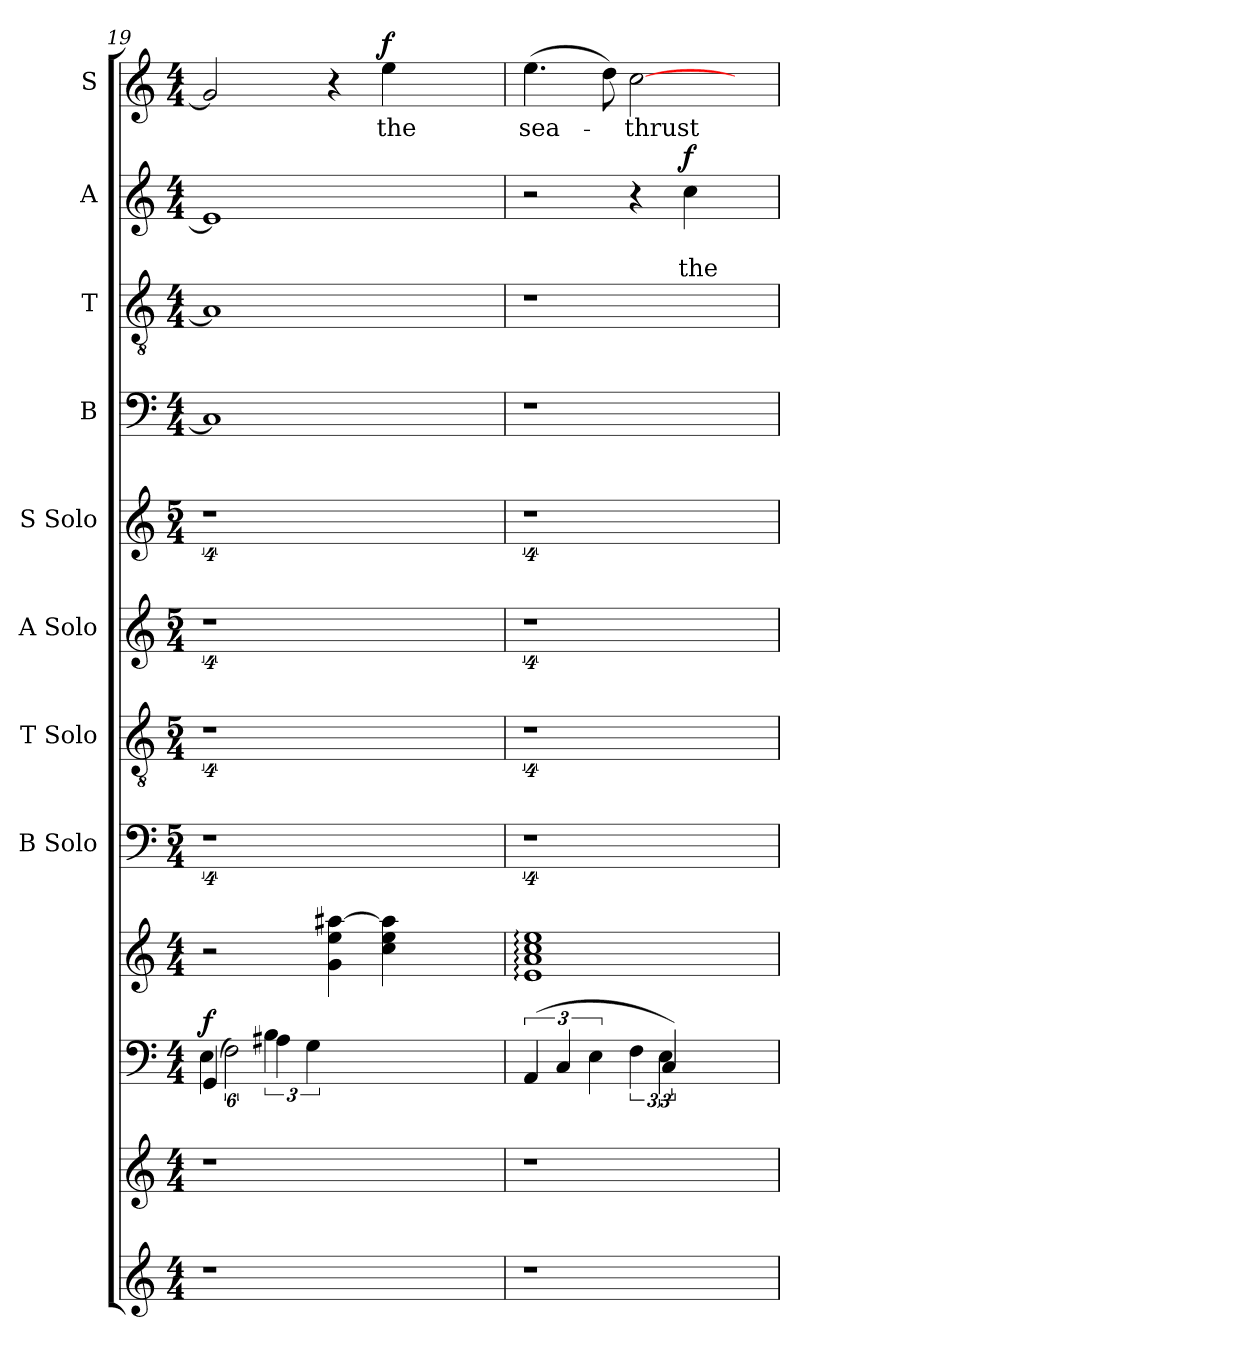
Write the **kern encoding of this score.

**kern	**kern	**kern	**dynam	**kern	**kern	**kern	**kern	**kern	**kern	**text	**kern	**text	**kern	**text	**text	**dynam	**kern	**text	**dynam
*part12	*part11	*part10	*part10	*part9	*part8	*part7	*part6	*part5	*part4	*part4	*part3	*part3	*part2	*part2	*part2	*part2	*part1	*part1	*part1
*staff12	*staff11	*staff10	*staff10	*staff9	*staff8	*staff7	*staff6	*staff5	*staff4	*staff4	*staff3	*staff3	*staff2	*staff2	*staff2	*staff2	*staff1	*staff1	*staff1
*	*	*	*	*	*I"B Solo	*I"T Solo	*I"A Solo	*I"S Solo	*I"B	*	*I"T	*	*I"A	*	*	*	*I"S	*	*
*clefG2	*clefG2	*clefF4	*	*clefG2	*clefF4	*clefGv2	*clefG2	*clefG2	*clefF4	*	*clefGv2	*	*clefG2	*	*	*	*clefG2	*	*
*k[]	*k[]	*k[]	*	*k[]	*k[]	*k[]	*k[]	*k[]	*k[]	*	*k[]	*	*k[]	*	*	*	*k[]	*	*
*C:	*C:	*C:	*	*C:	*C:	*C:	*C:	*C:	*C:	*	*C:	*	*C:	*	*	*	*C:	*	*
*M4/4	*M4/4	*M4/4	*	*M4/4	*M5/4	*M5/4	*M5/4	*M5/4	*M4/4	*	*M4/4	*	*M4/4	*	*	*	*M4/4	*	*
=19	=19	=19	=19	=19	=19	=19	=19	=19	=19	=19	=19	=19	=19	=19	=19	=19	=19	=19	=19
*	*	*^	*	*^	*	*	*	*	*	*	*	*	*	*	*	*	*	*	*
*	*	*	*^	*	*	*	*	*	*	*	*	*	*	*	*	*	*	*	*	*	*
!	!	!	!	!	!LO:DY:a	!	!	!	!	!	!	!	!	!	!	!	!	!	!	!	!	!
1r	1r	(<4GG>/	4E\	12%5ryy	f	16..ryy	2r	4%5r	4%5r	4%5r	4%5r	1C]	.	1A#]	.	1e]	.	.	.	2g/]	.	.
.	.	.	.	.	.	4ryy	.	.	.	.	.	.	.	.	.	.	.	.	.	.	.	.
.	.	6B\	4A#X\	.	.	.	.	.	.	.	.	.	.	.	.	.	.	.	.	.	.	.
.	.	.	.	.	.	2ryy	.	.	.	.	.	.	.	.	.	.	.	.	.	.	.	.
.	.	6G\	.	6F\)	.	.	.	.	.	.	.	.	.	.	.	.	.	.	.	.	.	.
.	.	.	3%2ryy	.	.	.	4g\ 4ee\ [>4aa#X\	.	.	.	.	.	.	.	.	.	.	.	.	4r	.	.
.	.	3%2ryy	.	3%2ryy	.	.	.	.	.	.	.	.	.	.	.	.	.	.	.	.	.	.
!	!	!	!	!	!	!	!	!	!	!	!	!	!	!	!	!	!	!	!	!	!LO:LY:b	!LO:DY:a
.	.	.	.	.	.	.	4cc\ 4ee\ 4aa#\]	.	.	.	.	.	.	.	.	.	.	.	.	4ee\	the	f
.	.	.	.	.	.	4ryy	.	.	.	.	.	.	.	.	.	.	.	.	.	.	.	.
4ryy	4ryy	.	.	.	.	.	4ryy	.	.	.	.	4ryy	.	4ryy	.	4ryy	.	.	.	4ryy	.	.
.	.	.	.	.	.	8ryy	.	.	.	.	.	.	.	.	.	.	.	.	.	.	.	.
.	.	.	12ryy	.	.	.	.	.	.	.	.	.	.	.	.	.	.	.	.	.	.	.
.	.	.	.	.	.	64ryy	.	.	.	.	.	.	.	.	.	.	.	.	.	.	.	.
*	*	*	*v	*v	*	*	*	*	*	*	*	*	*	*	*	*	*	*	*	*	*	*
*	*	*	*	*	*v	*v	*	*	*	*	*	*	*	*	*	*	*	*	*	*	*
=20	=20	=20	=20	=20	=20	=20	=20	=20	=20	=20	=20	=20	=20	=20	=20	=20	=20	=20	=20	=20
!	!	!	!	!	!	!	!	!	!	!	!	!	!	!	!	!	!	!	!LO:LY:b	!
1r	1r	(<6AA/	3%2ryy	.	1e: 1a: 1cc: 1ee:	4%5r	4%5r	4%5r	4%5r	1r	.	1r	.	2r	.	.	.	(>4.ee\	sea-	.
.	.	6C/	.	.	.	.	.	.	.	.	.	.	.	.	.	.	.	.	.	.
.	.	6E\	.	.	.	.	.	.	.	.	.	.	.	.	.	.	.	.	.	.
.	.	.	.	.	.	.	.	.	.	.	.	.	.	.	.	.	.	8dd\)	.	.
!	!	!	!	!	!	!	!	!	!	!	!	!	!	!	!	!	!	!	!LO:LY:b	!
.	.	6F\	.	.	.	.	.	.	.	.	.	.	.	4r	.	.	.	[>2cc\	-thrust	.
.	.	6C/)	6E\	.	.	.	.	.	.	.	.	.	.	.	.	.	.	.	.	.
!	!	!	!	!	!	!	!	!	!	!	!	!	!	!	!	!LO:LY:b	!LO:DY:a	!	!	!
.	.	.	.	.	.	.	.	.	.	.	.	.	.	4cc\	.	the	f	.	.	.
.	.	12%5ryy	12%5ryy	.	.	.	.	.	.	.	.	.	.	.	.	.	.	.	.	.
4ryy	4ryy	.	.	.	4ryy	.	.	.	.	4ryy	.	4ryy	.	4ryy	.	.	.	4ryy	.	.
*	*	*v	*v	*	*	*	*	*	*	*	*	*	*	*	*	*	*	*	*	*
=	=	=	=	=	=	=	=	=	=	=	=	=	=	=	=	=	=	=	=
*-	*-	*-	*-	*-	*-	*-	*-	*-	*-	*-	*-	*-	*-	*-	*-	*-	*-	*-	*-
